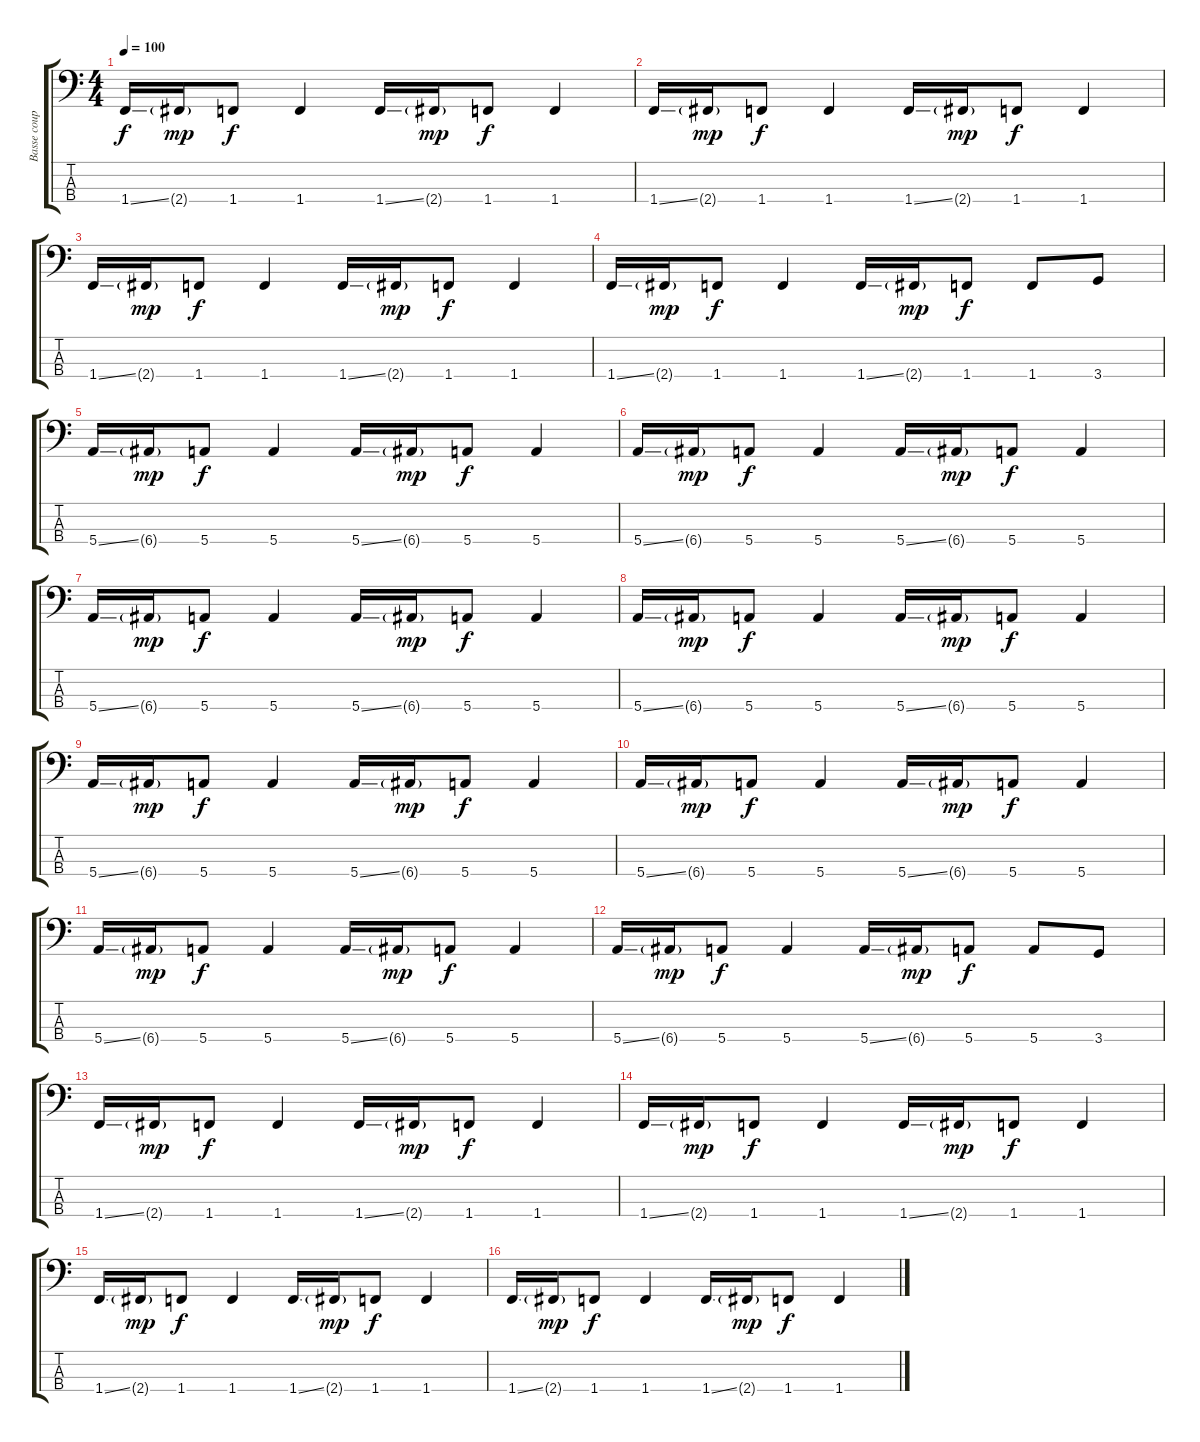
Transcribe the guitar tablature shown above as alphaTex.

\track ("Basse couplet" "Basse coup") {instrument synthbass2}
\staff {score tabs}
\tuning (G2 D2 A1 E1) {hide}
\ts (4 4)
\tempo 100
\clef f4
\ks c
1.4{ss}.16{dy f} 2.4{g}.16{dy mp} 1.4.8{dy f} 1.4.4 1.4{ss}.16 2.4{g}.16{dy mp} 1.4.8{dy f} 1.4.4 |
1.4{ss}.16 2.4{g}.16{dy mp} 1.4.8{dy f} 1.4.4 1.4{ss}.16 2.4{g}.16{dy mp} 1.4.8{dy f} 1.4.4 |
1.4{ss}.16 2.4{g}.16{dy mp} 1.4.8{dy f} 1.4.4 1.4{ss}.16 2.4{g}.16{dy mp} 1.4.8{dy f} 1.4.4 |
1.4{ss}.16 2.4{g}.16{dy mp} 1.4.8{dy f} 1.4.4 1.4{ss}.16 2.4{g}.16{dy mp} 1.4.8{dy f} 1.4.8 3.4.8 |
5.4{ss}.16 6.4{g}.16{dy mp} 5.4.8{dy f} 5.4.4 5.4{ss}.16 6.4{g}.16{dy mp} 5.4.8{dy f} 5.4.4 |
5.4{ss}.16 6.4{g}.16{dy mp} 5.4.8{dy f} 5.4.4 5.4{ss}.16 6.4{g}.16{dy mp} 5.4.8{dy f} 5.4.4 |
5.4{ss}.16 6.4{g}.16{dy mp} 5.4.8{dy f} 5.4.4 5.4{ss}.16 6.4{g}.16{dy mp} 5.4.8{dy f} 5.4.4 |
5.4{ss}.16 6.4{g}.16{dy mp} 5.4.8{dy f} 5.4.4 5.4{ss}.16 6.4{g}.16{dy mp} 5.4.8{dy f} 5.4.4 |
5.4{ss}.16 6.4{g}.16{dy mp} 5.4.8{dy f} 5.4.4 5.4{ss}.16 6.4{g}.16{dy mp} 5.4.8{dy f} 5.4.4 |
5.4{ss}.16 6.4{g}.16{dy mp} 5.4.8{dy f} 5.4.4 5.4{ss}.16 6.4{g}.16{dy mp} 5.4.8{dy f} 5.4.4 |
5.4{ss}.16 6.4{g}.16{dy mp} 5.4.8{dy f} 5.4.4 5.4{ss}.16 6.4{g}.16{dy mp} 5.4.8{dy f} 5.4.4 |
5.4{ss}.16 6.4{g}.16{dy mp} 5.4.8{dy f} 5.4.4 5.4{ss}.16 6.4{g}.16{dy mp} 5.4.8{dy f} 5.4.8 3.4.8 |
1.4{ss}.16 2.4{g}.16{dy mp} 1.4.8{dy f} 1.4.4 1.4{ss}.16 2.4{g}.16{dy mp} 1.4.8{dy f} 1.4.4 |
1.4{ss}.16 2.4{g}.16{dy mp} 1.4.8{dy f} 1.4.4 1.4{ss}.16 2.4{g}.16{dy mp} 1.4.8{dy f} 1.4.4 |
1.4{ss}.16 2.4{g}.16{dy mp} 1.4.8{dy f} 1.4.4 1.4{ss}.16 2.4{g}.16{dy mp} 1.4.8{dy f} 1.4.4 |
1.4{ss}.16 2.4{g}.16{dy mp} 1.4.8{dy f} 1.4.4 1.4{ss}.16 2.4{g}.16{dy mp} 1.4.8{dy f} 1.4.4
